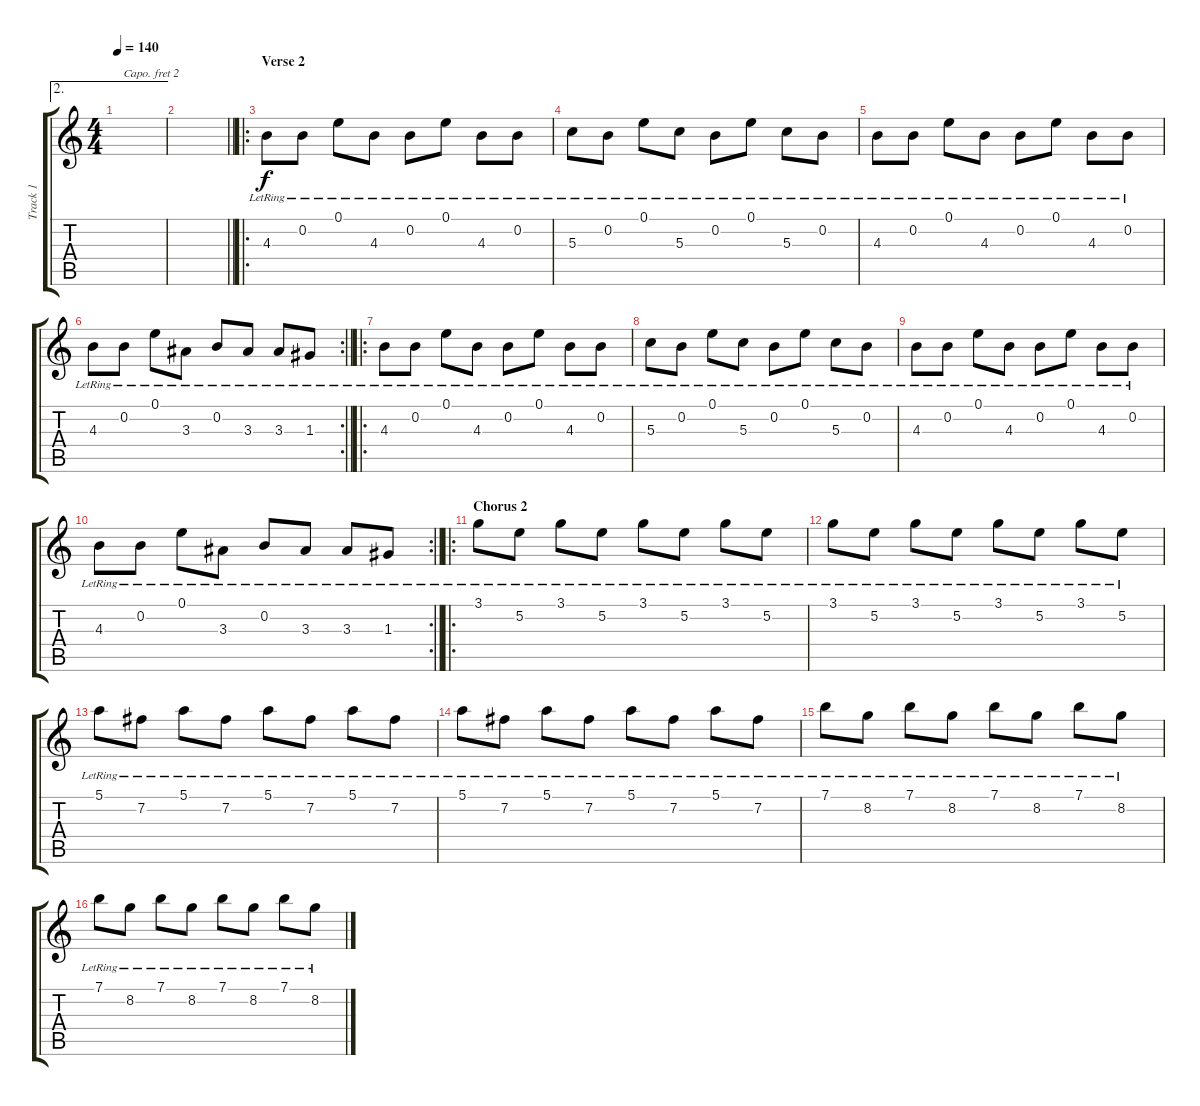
\track ("Track 1" "Track 1") {instrument electricguitarclean}
\staff {score tabs}
\capo 2
\tuning (D4 A3 F3 C3 G2 C2) {hide}
\ae 2
\ts (4 4)
\tempo 140
\clef g2
\ks c
|
\barLineRight lightlight
|
\ro
\section ("" "Verse 2")
4.3{lr}.8{dy f} 0.2{lr}.8 0.1{lr}.8 4.3{lr}.8 0.2{lr}.8 0.1{lr}.8 4.3{lr}.8 0.2{lr}.8 |
5.3{lr}.8 0.2{lr}.8 0.1{lr}.8 5.3{lr}.8 0.2{lr}.8 0.1{lr}.8 5.3{lr}.8 0.2{lr}.8 |
4.3{lr}.8 0.2{lr}.8 0.1{lr}.8 4.3{lr}.8 0.2{lr}.8 0.1{lr}.8 4.3{lr}.8 0.2{lr}.8 |
\rc 2
\barLineRight lightlight
4.3{lr}.8 0.2{lr}.8 0.1{lr}.8 3.3{lr}.8 0.2{lr}.8 3.3{lr}.8 3.3{lr}.8 1.3{lr}.8 |
\ro
4.3{lr}.8 0.2{lr}.8 0.1{lr}.8 4.3{lr}.8 0.2{lr}.8 0.1{lr}.8 4.3{lr}.8 0.2{lr}.8 |
5.3{lr}.8 0.2{lr}.8 0.1{lr}.8 5.3{lr}.8 0.2{lr}.8 0.1{lr}.8 5.3{lr}.8 0.2{lr}.8 |
4.3{lr}.8 0.2{lr}.8 0.1{lr}.8 4.3{lr}.8 0.2{lr}.8 0.1{lr}.8 4.3{lr}.8 0.2{lr}.8 |
\rc 2
\barLineRight lightlight
4.3{lr}.8 0.2{lr}.8 0.1{lr}.8 3.3{lr}.8 0.2{lr}.8 3.3{lr}.8 3.3{lr}.8 1.3{lr}.8 |
\ro
\section ("" "Chorus 2")
3.1{lr}.8 5.2{lr}.8 3.1{lr}.8 5.2{lr}.8 3.1{lr}.8 5.2{lr}.8 3.1{lr}.8 5.2{lr}.8 |
3.1{lr}.8 5.2{lr}.8 3.1{lr}.8 5.2{lr}.8 3.1{lr}.8 5.2{lr}.8 3.1{lr}.8 5.2{lr}.8 |
5.1{lr}.8 7.2{lr}.8 5.1{lr}.8 7.2{lr}.8 5.1{lr}.8 7.2{lr}.8 5.1{lr}.8 7.2{lr}.8 |
5.1{lr}.8 7.2{lr}.8 5.1{lr}.8 7.2{lr}.8 5.1{lr}.8 7.2{lr}.8 5.1{lr}.8 7.2{lr}.8 |
7.1{lr}.8 8.2{lr}.8 7.1{lr}.8 8.2{lr}.8 7.1{lr}.8 8.2{lr}.8 7.1{lr}.8 8.2{lr}.8 |
7.1{lr}.8 8.2{lr}.8 7.1{lr}.8 8.2{lr}.8 7.1{lr}.8 8.2{lr}.8 7.1{lr}.8 8.2{lr}.8
